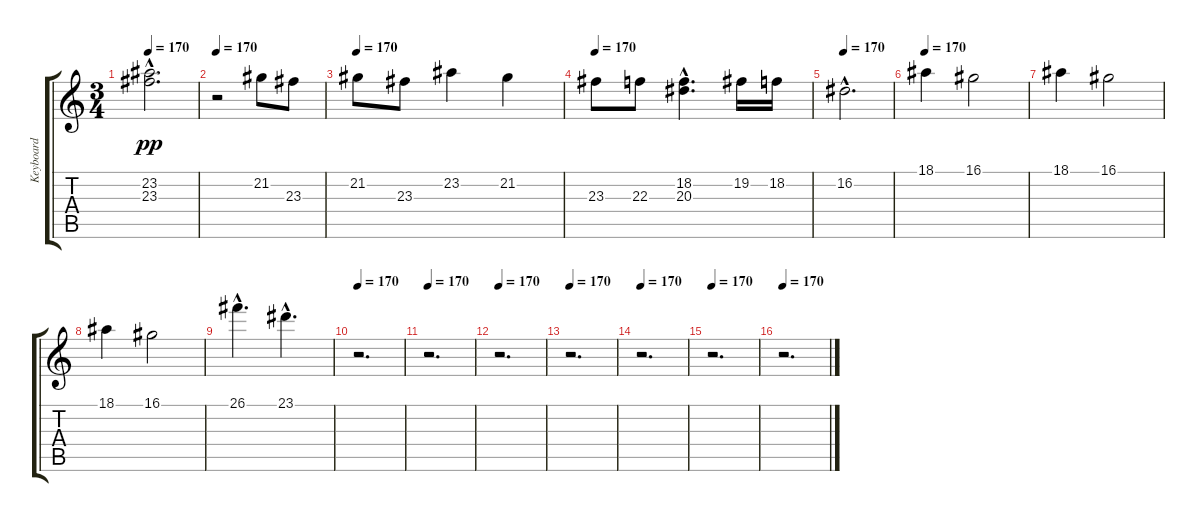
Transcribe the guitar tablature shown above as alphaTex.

\track ("Keyboard" "Keyboard") {instrument lead6voice}
\staff {score tabs}
\tuning (E4 B3 G3 D3 A2 E2) {hide}
\ts (3 4)
\tempo 170
\clef g2
\ks c
(23.2{hac} 23.3{hac}).2{d dy pp} |
\tempo 170
r.2 21.2.8{volume 16 instrument lead6voice} 23.3.8 |
\tempo 170
21.2.8 23.3.8 23.2.4 21.2.4 |
\tempo 170
23.3.8 22.3.8 (18.2{hac} 20.3).4{d} 19.2.16 18.2.16 |
\tempo 170
16.2{hac}.2{d} |
\tempo 170
18.1.4 16.1.2 |
18.1.4 16.1.2 |
18.1.4 16.1.2 |
26.1{hac}.4{d} 23.1{hac}.4{d} |
\tempo 170
r.2{d} |
\tempo 170
r.2{d} |
\tempo 170
r.2{d} |
\tempo 170
r.2{d} |
\tempo 170
r.2{d} |
\tempo 170
r.2{d} |
\tempo 170
r.2{d}
